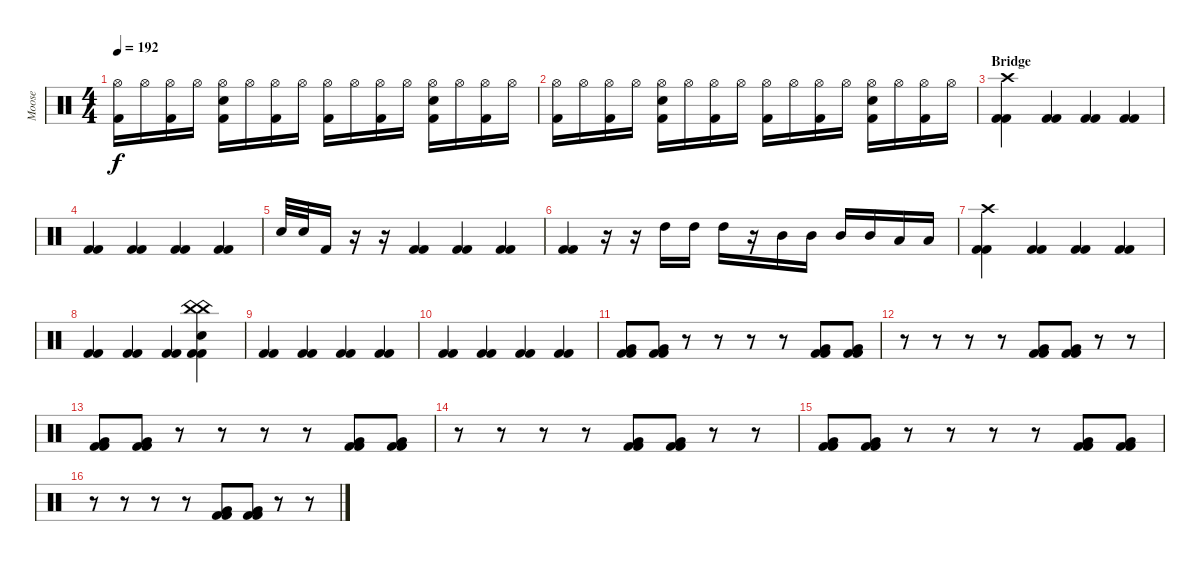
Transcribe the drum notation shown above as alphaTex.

\track ("Moose" "Moose") {instrument percussion}
\staff {score}
\articulation defaults
\ts (4 4)
\tempo 192
\clef neutral
\ks c
("Hi-Hat (open)" "Kick (hit) 2").16{dy f} "Hi-Hat (open)".16 ("Hi-Hat (open)" "Kick (hit) 2").16 "Hi-Hat (open)".16 ("Hi-Hat (open)" "Electric Snare (hit)" "Kick (hit) 2").16 "Hi-Hat (open)".16 ("Hi-Hat (open)" "Kick (hit) 2").16 "Hi-Hat (open)".16 ("Hi-Hat (open)" "Kick (hit) 2").16 "Hi-Hat (open)".16 ("Hi-Hat (open)" "Kick (hit) 2").16 "Hi-Hat (open)".16 ("Hi-Hat (open)" "Electric Snare (hit)" "Kick (hit) 2").16 "Hi-Hat (open)".16 ("Hi-Hat (open)" "Kick (hit) 2").16 "Hi-Hat (open)".16 |
("Hi-Hat (open)" "Kick (hit) 2").16 "Hi-Hat (open)".16 ("Hi-Hat (open)" "Kick (hit) 2").16 "Hi-Hat (open)".16 ("Hi-Hat (open)" "Electric Snare (hit)" "Kick (hit) 2").16 "Hi-Hat (open)".16 ("Hi-Hat (open)" "Kick (hit) 2").16 "Hi-Hat (open)".16 ("Hi-Hat (open)" "Kick (hit) 2").16 "Hi-Hat (open)".16 ("Hi-Hat (open)" "Kick (hit) 2").16 "Hi-Hat (open)".16 ("Hi-Hat (open)" "Electric Snare (hit)" "Kick (hit) 2").16 "Hi-Hat (open)".16 ("Hi-Hat (open)" "Kick (hit) 2").16 "Hi-Hat (open)".16 |
\section ("" "Bridge")
("Crash high (hit)" "Kick (hit) 2" "Kick (hit) 2").4 ("Kick (hit) 2" "Kick (hit) 2").4 ("Kick (hit) 2" "Kick (hit) 2").4 ("Kick (hit) 2" "Kick (hit) 2").4 |
("Kick (hit) 2" "Kick (hit) 2").4 ("Kick (hit) 2" "Kick (hit) 2").4 ("Kick (hit) 2" "Kick (hit) 2").4 ("Kick (hit) 2" "Kick (hit) 2").4 |
"Electric Snare (hit)".32 "Electric Snare (hit)".32 "Kick (hit) 2".16 r.16 r.16 ("Kick (hit) 2" "Kick (hit) 2").4 ("Kick (hit) 2" "Kick (hit) 2").4 ("Kick (hit) 2" "Kick (hit) 2").4 |
("Kick (hit) 2" "Kick (hit) 2").4 r.16 r.16 "High Tom (hit)".16 "High Tom (hit)".16 "High Tom (hit)".16 r.16 "Mid Tom (hit)".16 "Mid Tom (hit)".16 "Mid Tom (hit)".16 "Mid Tom (hit)".16 "Low Tom (hit)".16 "Low Tom (hit)".16 |
("Crash high (hit)" "Kick (hit) 2" "Kick (hit) 2").4 ("Kick (hit) 2" "Kick (hit) 2").4 ("Kick (hit) 2" "Kick (hit) 2").4 ("Kick (hit) 2" "Kick (hit) 2").4 |
("Kick (hit) 2" "Kick (hit) 2").4 ("Kick (hit) 2" "Kick (hit) 2").4 ("Kick (hit) 2" "Kick (hit) 2").4 ("China (hit)" "China (hit)" "Electric Snare (hit)" "Kick (hit) 2" "Kick (hit) 2").4 |
("Kick (hit) 2" "Kick (hit) 2").4 ("Kick (hit) 2" "Kick (hit) 2").4 ("Kick (hit) 2" "Kick (hit) 2").4 ("Kick (hit) 2" "Kick (hit) 2").4 |
("Kick (hit) 2" "Kick (hit) 2").4 ("Kick (hit) 2" "Kick (hit) 2").4 ("Kick (hit) 2" "Kick (hit) 2").4 ("Kick (hit) 2" "Kick (hit) 2").4 |
("Very Low Tom (hit)" "Kick (hit) 2" "Kick (hit) 2").8 ("Very Low Tom (hit)" "Kick (hit) 2" "Kick (hit) 2").8 r.8 r.8 r.8 r.8 ("Very Low Tom (hit)" "Kick (hit) 2" "Kick (hit) 2").8 ("Very Low Tom (hit)" "Kick (hit) 2" "Kick (hit) 2").8 |
r.8 r.8 r.8 r.8 ("Very Low Tom (hit)" "Kick (hit) 2" "Kick (hit) 2").8 ("Very Low Tom (hit)" "Kick (hit) 2" "Kick (hit) 2").8 r.8 r.8 |
("Very Low Tom (hit)" "Kick (hit) 2" "Kick (hit) 2").8 ("Very Low Tom (hit)" "Kick (hit) 2" "Kick (hit) 2").8 r.8 r.8 r.8 r.8 ("Very Low Tom (hit)" "Kick (hit) 2" "Kick (hit) 2").8 ("Very Low Tom (hit)" "Kick (hit) 2" "Kick (hit) 2").8 |
r.8 r.8 r.8 r.8 ("Very Low Tom (hit)" "Kick (hit) 2" "Kick (hit) 2").8 ("Very Low Tom (hit)" "Kick (hit) 2" "Kick (hit) 2").8 r.8 r.8 |
("Very Low Tom (hit)" "Kick (hit) 2" "Kick (hit) 2").8 ("Very Low Tom (hit)" "Kick (hit) 2" "Kick (hit) 2").8 r.8 r.8 r.8 r.8 ("Very Low Tom (hit)" "Kick (hit) 2" "Kick (hit) 2").8 ("Very Low Tom (hit)" "Kick (hit) 2" "Kick (hit) 2").8 |
r.8 r.8 r.8 r.8 ("Very Low Tom (hit)" "Kick (hit) 2" "Kick (hit) 2").8 ("Very Low Tom (hit)" "Kick (hit) 2" "Kick (hit) 2").8 r.8 r.8
